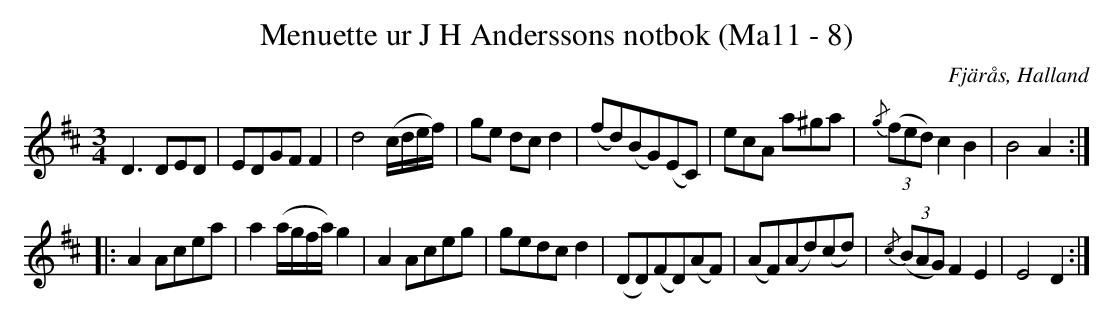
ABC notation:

X:1
T:Menuette ur J H Anderssons notbok (Ma11 - 8)
O:Fjärås, Halland
M:3/4
L:1/8
K:D
D3 DED|EDGF F2|d4 (c/d/e/f/)|ge dc d2|(fd)(BG)(EC)|ecA a^ga|{/g}(3(fed) c2 B2|B4 A2:|
|:A2 Acea|a2 (a/g/f/a/) g2|A2 Aceg|gedc d2|(DD)(FD)(AF)|(AF)(Ad)(cd)|{/c}(3(BAG) F2 E2|E4 D2:|
